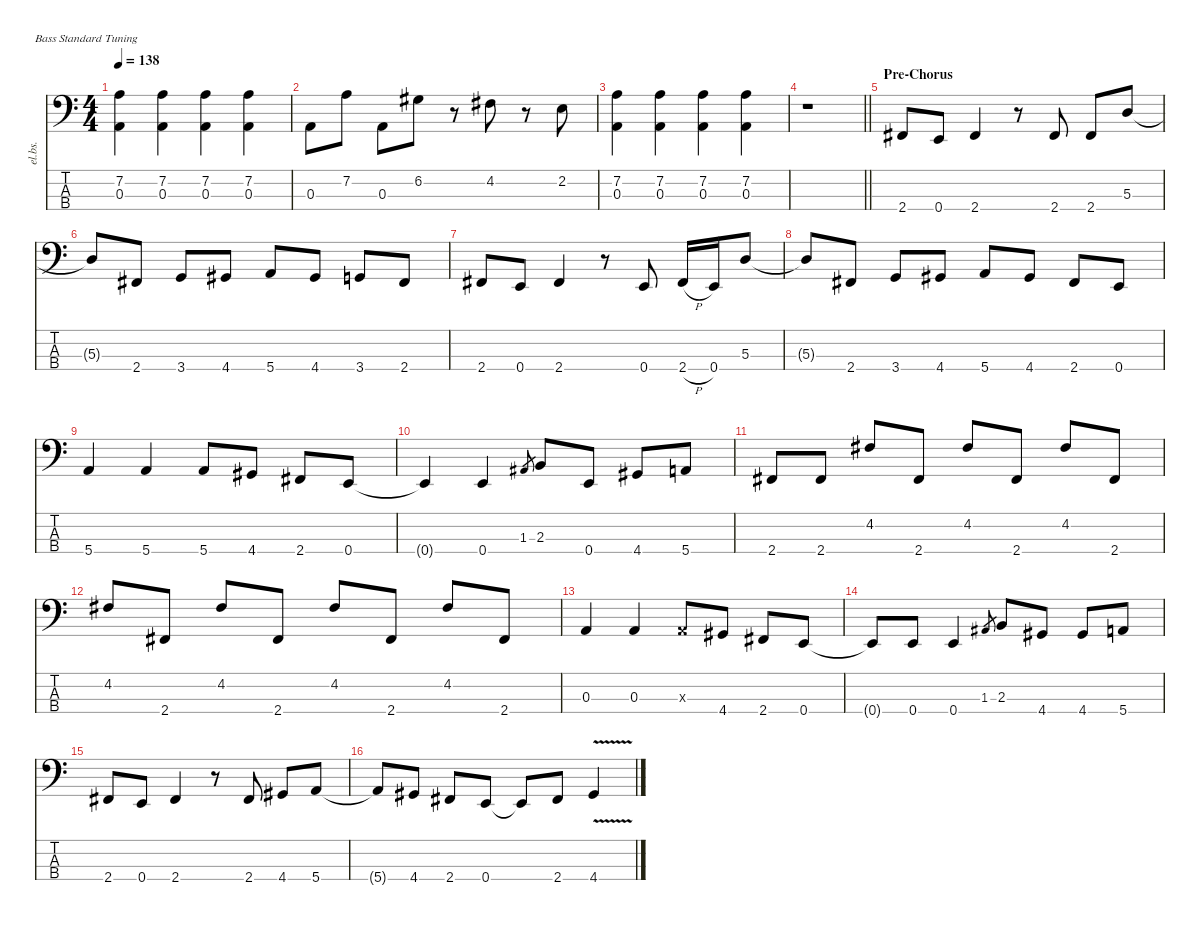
\defaultSystemsLayout 4
\hideDynamics
\bracketExtendMode nobrackets
\otherSystemsTrackNameOrientation horizontal
\track ("Bass" "el.bs.") {instrument electricbassfinger}
\staff {score tabs}
\tuning (G2 D2 A1 E1)
\ts (4 4)
\tempo 138
\clef f4
\ks c
(7.2 0.3).4{dy f beam Down} (7.2 0.3).4{beam Down} (7.2 0.3).4{beam Down} (7.2 0.3).4{beam Down} |
0.3.8{beam Down} 7.2.8{beam Down} 0.3.8{beam Down} 6.2{acc #}.8{beam Down} r.8{beam Down} 4.2{acc #}.8{beam Down} r.8{beam Down} 2.2.8{beam Down} |
(7.2 0.3).4{beam Down} (7.2 0.3).4{beam Down} (7.2 0.3).4{beam Down} (7.2 0.3).4{beam Down} |
\barLineRight lightlight
r.1{beam Down} |
\section ("" "Pre-Chorus")
2.4{acc #}.8{beam Up} 0.4.8{beam Up} 2.4{acc #}.4{beam Up} r.8{beam Up} 2.4{acc #}.8{beam Up} 2.4{acc #}.8{beam Up} 5.3.8{beam Up} |
5.3{t}.8{beam Up} 2.4{acc #}.8{beam Up} 3.4.8{beam Up} 4.4{acc #}.8{beam Up} 5.4.8{beam Up} 4.4{acc #}.8{beam Up} 3.4.8{beam Up} 2.4{acc #}.8{beam Up} |
2.4{acc #}.8{beam Up} 0.4.8{beam Up} 2.4{acc #}.4{beam Up} r.8{beam Up} 0.4.8{beam Up} 2.4{h acc #}.16{beam Up} 0.4.16{beam Up} 5.3.8{beam Up} |
5.3{t}.8{beam Up} 2.4{acc #}.8{beam Up} 3.4.8{beam Up} 4.4{acc #}.8{beam Up} 5.4.8{beam Up} 4.4{acc #}.8{beam Up} 2.4{acc #}.8{beam Up} 0.4.8{beam Up} |
5.4.4{beam Up} 5.4.4{beam Up} 5.4.8{beam Up} 4.4{acc #}.8{beam Up} 2.4{acc #}.8{beam Up} 0.4.8{beam Up} |
0.4{t}.4{beam Up} 0.4.4{beam Up} 1.3{acc #}.8{gr dy mf beam Up} 2.3.8{dy f beam Up} 0.4.8{beam Up} 4.4{acc #}.8{beam Up} 5.4.8{beam Up} |
2.4{acc #}.8{beam Up} 2.4{acc #}.8{beam Up} 4.2{acc #}.8{beam Up} 2.4{acc #}.8{beam Up} 4.2{acc #}.8{beam Up} 2.4{acc #}.8{beam Up} 4.2{acc #}.8{beam Up} 2.4{acc #}.8{beam Up} |
4.2{acc #}.8{beam Up} 2.4{acc #}.8{beam Up} 4.2{acc #}.8{beam Up} 2.4{acc #}.8{beam Up} 4.2{acc #}.8{beam Up} 2.4{acc #}.8{beam Up} 4.2{acc #}.8{beam Up} 2.4{acc #}.8{beam Up} |
0.3.4{beam Up} 0.3.4{beam Up} 0.3{x}.8{beam Up} 4.4{acc #}.8{beam Up} 2.4{acc #}.8{beam Up} 0.4.8{beam Up} |
0.4{t}.8{beam Up} 0.4.8{beam Up} 0.4.4{beam Up} 1.3{acc #}.8{gr dy mf beam Up} 2.3.8{dy f beam Up} 4.4{acc #}.8{beam Up} 4.4{acc #}.8{beam Up} 5.4.8{beam Up} |
2.4{acc #}.8{beam Up} 0.4.8{beam Up} 2.4{acc #}.4{beam Up} r.8{beam Up} 2.4{acc #}.8{beam Up} 4.4{acc #}.8{beam Up} 5.4.8{beam Up} |
5.4{t}.8{beam Up} 4.4{acc #}.8{beam Up} 2.4{acc #}.8{beam Up} 0.4.8{beam Up} 0.4{t}.8{beam Up} 2.4{acc #}.8{beam Up} 4.4{v acc #}.4{beam Up}
